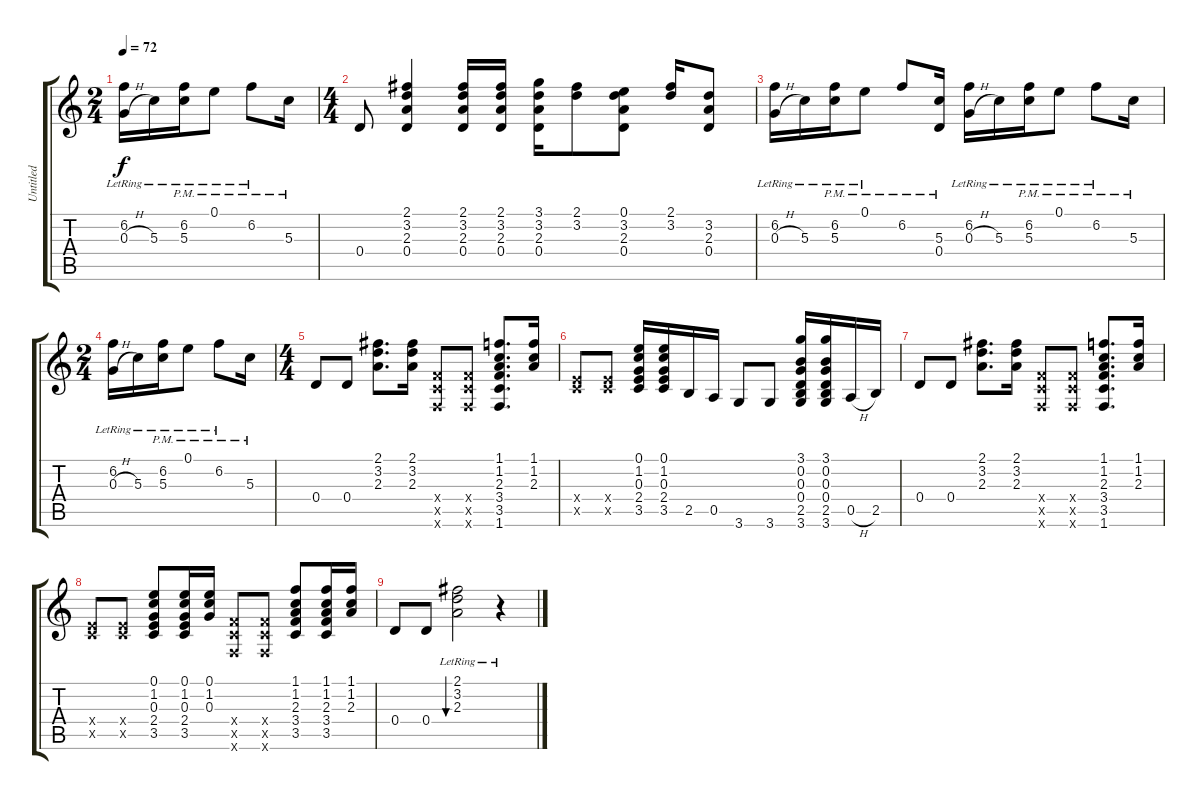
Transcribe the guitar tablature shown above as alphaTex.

\track ("Untitled" "Untitled") {instrument acousticguitarnylon}
\staff {score tabs}
\tuning (E4 B3 G3 D3 A2 E2) {hide}
\ts (2 4)
\tempo 72
\clef g2
\ks c
(6.2{lr} 0.3{h lr}).16{dy f} 5.3{lr}.16 (6.2{pm lr} 5.3{pm lr}).16 0.1{pm lr}.8 6.2{pm lr}.8 5.3{pm}.16 |
\ts (4 4)
0.4.8 (2.1 3.2 2.3 0.4).4 (2.1 3.2 2.3 0.4).16 (2.1 3.2 2.3 0.4).16 (3.1 3.2 2.3 0.4).16 (2.1 3.2).8 (0.1 3.2 2.3 0.4).8 (2.1 3.2).16 (3.2 2.3 0.4).8 |
(6.2{lr} 0.3{h lr}).16 5.3{lr}.16 (6.2{pm lr} 5.3{pm lr}).16 0.1{pm lr}.8 6.2{pm}.8 (5.3{pm} 0.4{pm}).16 (6.2{lr} 0.3{h lr}).16 5.3{lr}.16 (6.2{pm lr} 5.3{pm lr}).16 0.1{pm lr}.8 6.2{pm lr}.8 5.3{pm}.16 |
\ts (2 4)
(6.2{lr} 0.3{h lr}).16 5.3{lr}.16 (6.2{pm lr} 5.3{pm lr}).16 0.1{pm lr}.8 6.2{pm lr}.8 5.3{pm}.16 |
\ts (4 4)
0.4.8 0.4.8 (2.1 3.2 2.3).8{d} (2.1 3.2 2.3).16 (3.4{x} 3.5{x} 1.6{x}).8 (3.4{x} 3.5{x} 1.6{x}).8 (1.1 1.2 2.3 3.4 3.5 1.6).8{d} (1.1 1.2 2.3).16 |
(2.4{x} 3.5{x}).8 (2.4{x} 3.5{x}).8 (0.1 1.2 0.3 2.4 3.5).16 (0.1 1.2 0.3 2.4 3.5).16 2.5.16 0.5.16 3.6.8 3.6.8 (3.1 0.2 0.3 0.4 2.5 3.6).16 (3.1 0.2 0.3 0.4 2.5 3.6).16 0.5{h}.16 2.5.16 |
0.4.8 0.4.8 (2.1 3.2 2.3).8{d} (2.1 3.2 2.3).16 (3.4{x} 3.5{x} 1.6{x}).8 (3.4{x} 3.5{x} 1.6{x}).8 (1.1 1.2 2.3 3.4 3.5 1.6).8{d} (1.1 1.2 2.3).16 |
(2.4{x} 3.5{x}).8 (2.4{x} 3.5{x}).8 (0.1 1.2 0.3 2.4 3.5).8 (0.1 1.2 0.3 2.4 3.5).16 (0.1 1.2 0.3).16 (3.4{x} 3.5{x} 1.6{x}).8 (3.4{x} 3.5{x} 1.6{x}).8 (1.1 1.2 2.3 3.4 3.5).8 (1.1 1.2 2.3 3.4 3.5).16 (1.1 1.2 2.3).16 |
0.4.8 0.4.8 (2.1{lr} 3.2{lr} 2.3{lr}).2{bu 30} r.4
